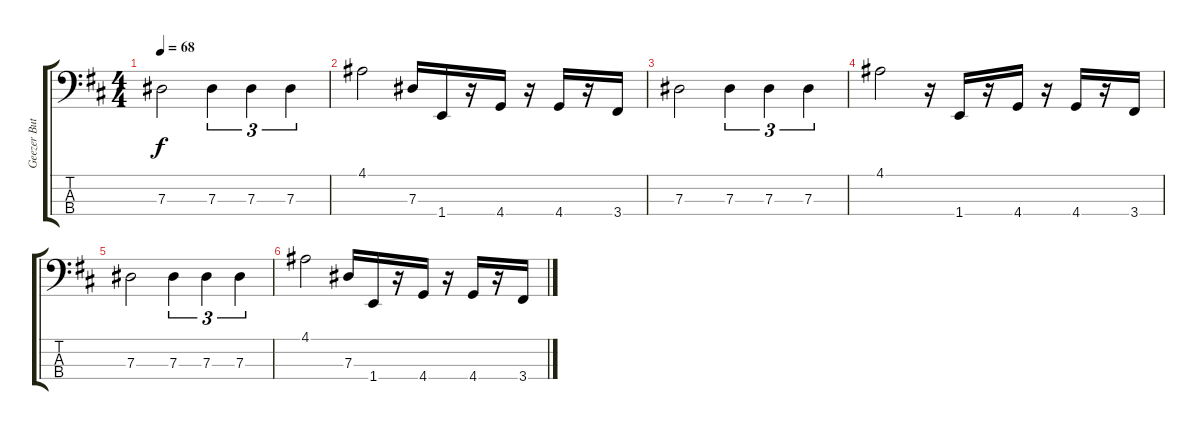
\track ("Geezer Butler" "Geezer But") {instrument electricbasspick}
\staff {score tabs}
\tuning (Gb2 Db2 Ab1 Eb1) {hide}
\ts (4 4)
\tempo 68
\clef f4
\ks d
7.3.2{dy f} 7.3.4{tu (3 2)} 7.3.4{tu (3 2)} 7.3.4{tu (3 2)} |
4.1.2 7.3.16 1.4.16 r.16 4.4.16 r.16 4.4.16 r.16 3.4.16 |
7.3.2 7.3.4{tu (3 2)} 7.3.4{tu (3 2)} 7.3.4{tu (3 2)} |
4.1.2 r.16 1.4.16 r.16 4.4.16 r.16 4.4.16 r.16 3.4.16 |
7.3.2 7.3.4{tu (3 2)} 7.3.4{tu (3 2)} 7.3.4{tu (3 2)} |
4.1.2 7.3.16 1.4.16 r.16 4.4.16 r.16 4.4.16 r.16 3.4.16
